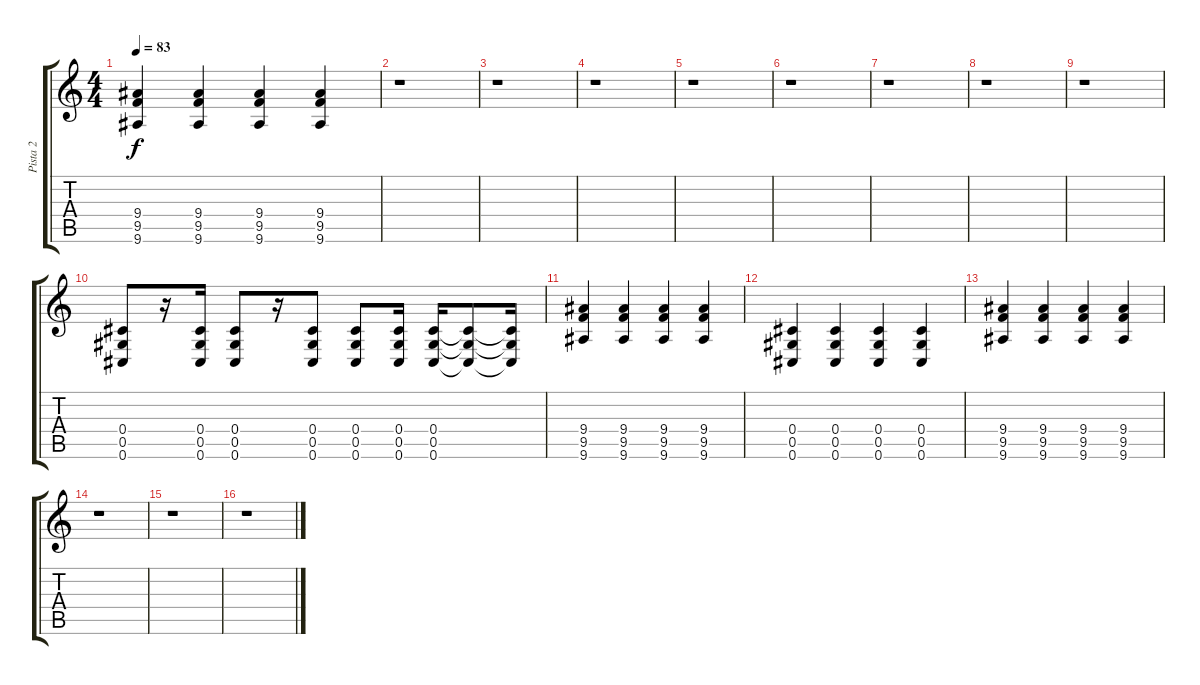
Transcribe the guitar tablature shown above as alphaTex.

\track ("Pista 2" "Pista 2") {instrument distortionguitar}
\staff {score tabs}
\tuning (Eb4 Bb3 Gb3 Db3 Ab2 Db2) {hide}
\ts (4 4)
\tempo 83
\clef g2
\ks c
(9.4 9.5 9.6).4{dy f} (9.4 9.5 9.6).4 (9.4 9.5 9.6).4 (9.4 9.5 9.6).4 |
r.1 |
r.1 |
r.1 |
r.1 |
r.1 |
r.1 |
r.1 |
r.1 |
(0.4 0.5 0.6).8 r.16 (0.4 0.5 0.6).16 (0.4 0.5 0.6).8 r.16 (0.4 0.5 0.6).8 (0.4 0.5 0.6).8 (0.4 0.5 0.6).16 (0.4 0.5 0.6).16 (0.4{t} 0.5{t} 0.6{t}).8 (0.4{t} 0.5{t} 0.6{t}).16 |
(9.4 9.5 9.6).4 (9.4 9.5 9.6).4 (9.4 9.5 9.6).4 (9.4 9.5 9.6).4 |
(0.4 0.5 0.6).4 (0.4 0.5 0.6).4 (0.4 0.5 0.6).4 (0.4 0.5 0.6).4 |
(9.4 9.5 9.6).4 (9.4 9.5 9.6).4 (9.4 9.5 9.6).4 (9.4 9.5 9.6).4 |
r.1 |
r.1 |
r.1
